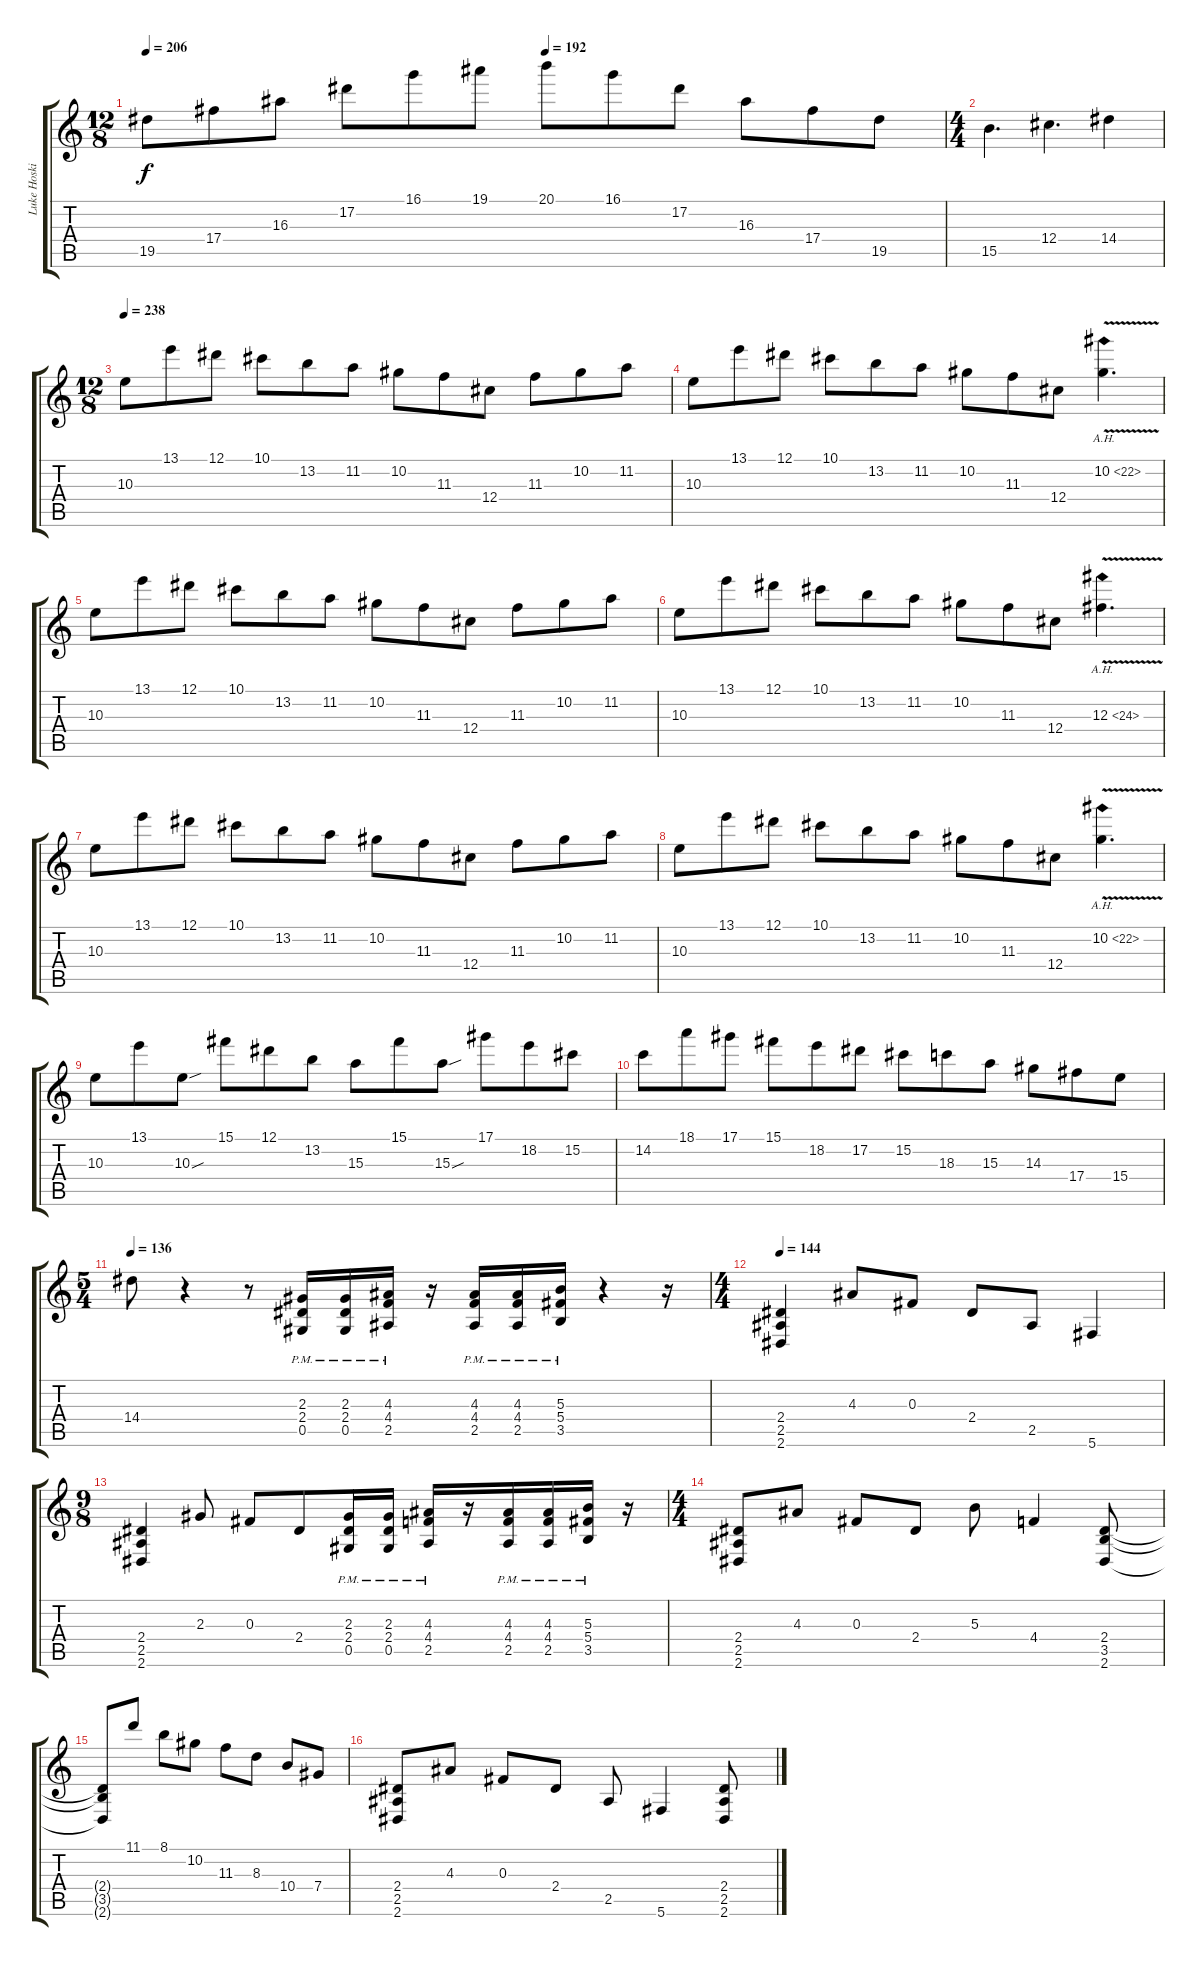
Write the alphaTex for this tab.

\track ("Luke Hoskin" "Luke Hoski") {instrument distortionguitar}
\staff {score tabs}
\tuning (Eb4 Bb3 Gb3 Db3 Ab2 Db2) {hide}
\ts (12 8)
\tempo 206
\tempo (192 0.5)
\clef g2
\ks c
19.5.8{dy f} 17.4.8 16.3.8 17.2.8 16.1.8 19.1.8 20.1.8 16.1.8 17.2.8 16.3.8 17.4.8 19.5.8 |
\ts (4 4)
15.5.4{d balance 8} 12.4.4{d} 14.4.4 |
\ts (12 8)
\tempo 238
10.3.8 13.1.8 12.1.8 10.1.8 13.2.8 11.2.8 10.2.8 11.3.8 12.4.8 11.3.8 10.2.8 11.2.8 |
10.3.8 13.1.8 12.1.8 10.1.8 13.2.8 11.2.8 10.2.8 11.3.8 12.4.8 10.2{ah 12 v}.4{d} |
10.3.8 13.1.8 12.1.8 10.1.8 13.2.8 11.2.8 10.2.8 11.3.8 12.4.8 11.3.8 10.2.8 11.2.8 |
10.3.8 13.1.8 12.1.8 10.1.8 13.2.8 11.2.8 10.2.8 11.3.8 12.4.8 12.3{ah 12 v}.4{d} |
10.3.8 13.1.8 12.1.8 10.1.8 13.2.8 11.2.8 10.2.8 11.3.8 12.4.8 11.3.8 10.2.8 11.2.8 |
10.3.8 13.1.8 12.1.8 10.1.8 13.2.8 11.2.8 10.2.8 11.3.8 12.4.8 10.2{ah 12 v}.4{d} |
10.3.8 13.1.8 10.3{sou}.8 15.1.8 12.1.8 13.2.8 15.3.8 15.1.8 15.3{sou}.8 17.1.8 18.2.8 15.2.8 |
14.2.8 18.1.8 17.1.8 15.1.8 18.2.8 17.2.8 15.2.8 18.3.8 15.3.8 14.3.8 17.4.8 15.4.8 |
\ts (5 4)
\tempo 136
14.4.8 r.4 r.8 (2.3{pm} 2.4{pm} 0.5{pm}).16{balance 4} (2.3{pm} 2.4{pm} 0.5{pm}).16 (4.3{pm} 4.4{pm} 2.5{pm}).16 r.16 (4.3{pm} 4.4{pm} 2.5{pm}).16 (4.3{pm} 4.4{pm} 2.5{pm}).16 (5.3{pm} 5.4{pm} 3.5{pm}).16 r.4 r.16 |
\ts (4 4)
\tempo 144
(2.4 2.5 2.6).4 4.3.8 0.3.8 2.4.8 2.5.8 5.6.4 |
\ts (9 8)
(2.4 2.5 2.6).4 2.3.8 0.3.8 2.4.8 (2.3{pm} 2.4{pm} 0.5{pm}).16 (2.3{pm} 2.4{pm} 0.5{pm}).16 (4.3{pm} 4.4{pm} 2.5{pm}).16 r.16 (4.3{pm} 4.4{pm} 2.5{pm}).16 (4.3{pm} 4.4{pm} 2.5{pm}).16 (5.3{pm} 5.4{pm} 3.5{pm}).16 r.16 |
\ts (4 4)
(2.4 2.5 2.6).8 4.3.8 0.3.8 2.4.8 5.3.8 4.4.4 (2.4 3.5 2.6).8 |
(2.4{t} 3.5{t} 2.6{t}).8 11.1.8 8.1.8 10.2.8 11.3.8 8.3.8 10.4.8 7.4.8 |
(2.4 2.5 2.6).8 4.3.8 0.3.8 2.4.8 2.5.8 5.6.4 (2.4 2.5 2.6).8
